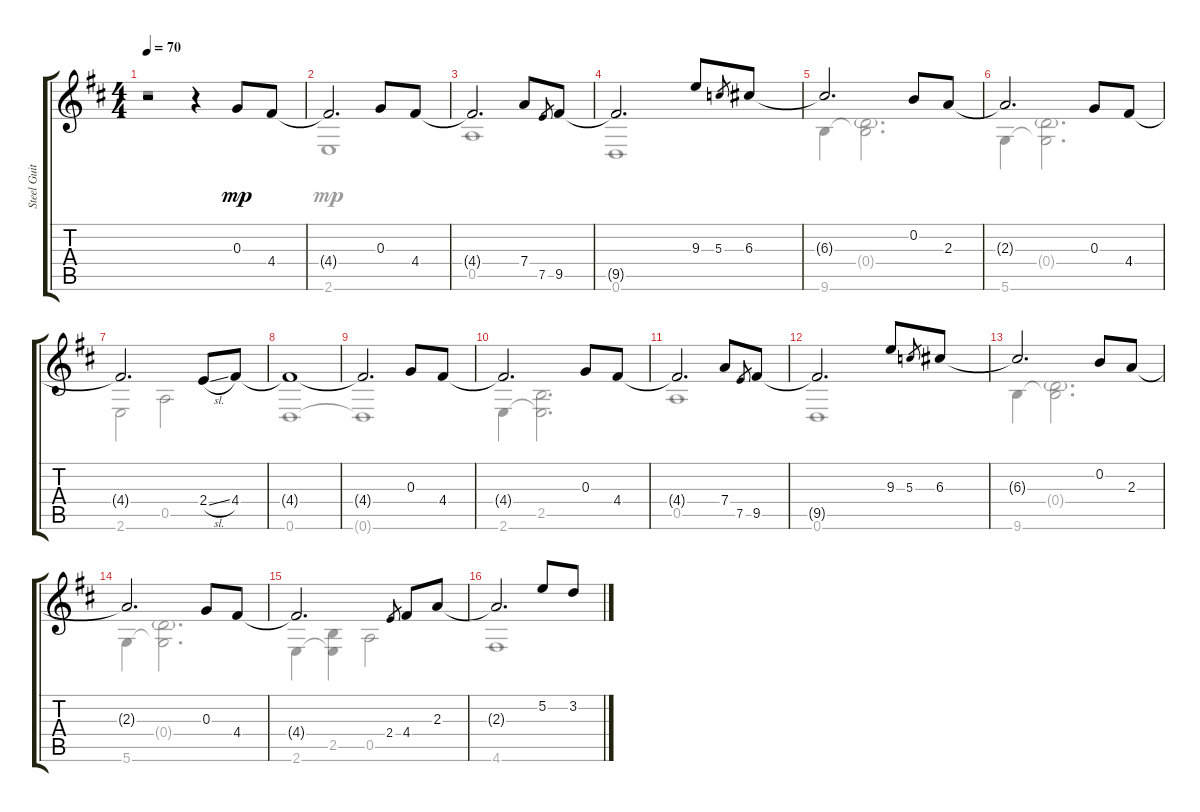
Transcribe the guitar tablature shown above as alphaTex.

\track ("Steel Guitar" "Steel Guit") {instrument acousticguitarsteel}
\staff {score tabs}
\tuning (E4 B3 G3 D3 A2 D2) {hide}
\voice
\ts (4 4)
\tempo 70
\clef g2
\ks d
r.2{dy mp instrument acousticguitarsteel} r.4 0.3.8 4.4.8 |
4.4{t}.2{d} 0.3.8 4.4.8 |
4.4{t}.2{d} 7.4.8 7.5.8{gr} 9.5.8 |
9.5{t}.2{d} 9.3.8 5.3.8{gr} 6.3.8 |
6.3{t}.2{d} 0.2.8 2.3.8 |
2.3{t}.2{d} 0.3.8 4.4.8 |
4.4{t}.2{d} 2.4{sl}.8 4.4.8 |
4.4{t}.1 |
4.4{t}.2{d} 0.3.8 4.4.8 |
4.4{t}.2{d} 0.3.8 4.4.8 |
4.4{t}.2{d} 7.4.8 7.5.8{gr} 9.5.8 |
9.5{t}.2{d} 9.3.8 5.3.8{gr} 6.3.8 |
6.3{t}.2{d} 0.2.8 2.3.8 |
2.3{t}.2{d} 0.3.8 4.4.8 |
4.4{t}.2{d} 2.4.8{gr} 4.4.8 2.3.8 |
2.3{t}.2{d} 5.2.8 3.2.8
\voice
\clef g2
\ottava regular
\simile none
\ks d
r.1{dy mp} |
2.6.1 |
0.5.1 |
0.6.1 |
9.6.4 (0.4{g} 9.6{t}).2{d} |
5.6.4 (0.4{g} 5.6{t}).2{d} |
2.6.2 0.5.2 |
0.6.1 |
0.6{t}.1 |
2.6.4 (2.5 2.6{t}).2{d} |
0.5.1 |
0.6.1 |
9.6.4 (0.4{g} 9.6{t}).2{d} |
5.6.4 (0.4{g} 5.6{t}).2{d} |
2.6.4 (2.5 2.6{t}).4 0.5.2 |
4.6.1
